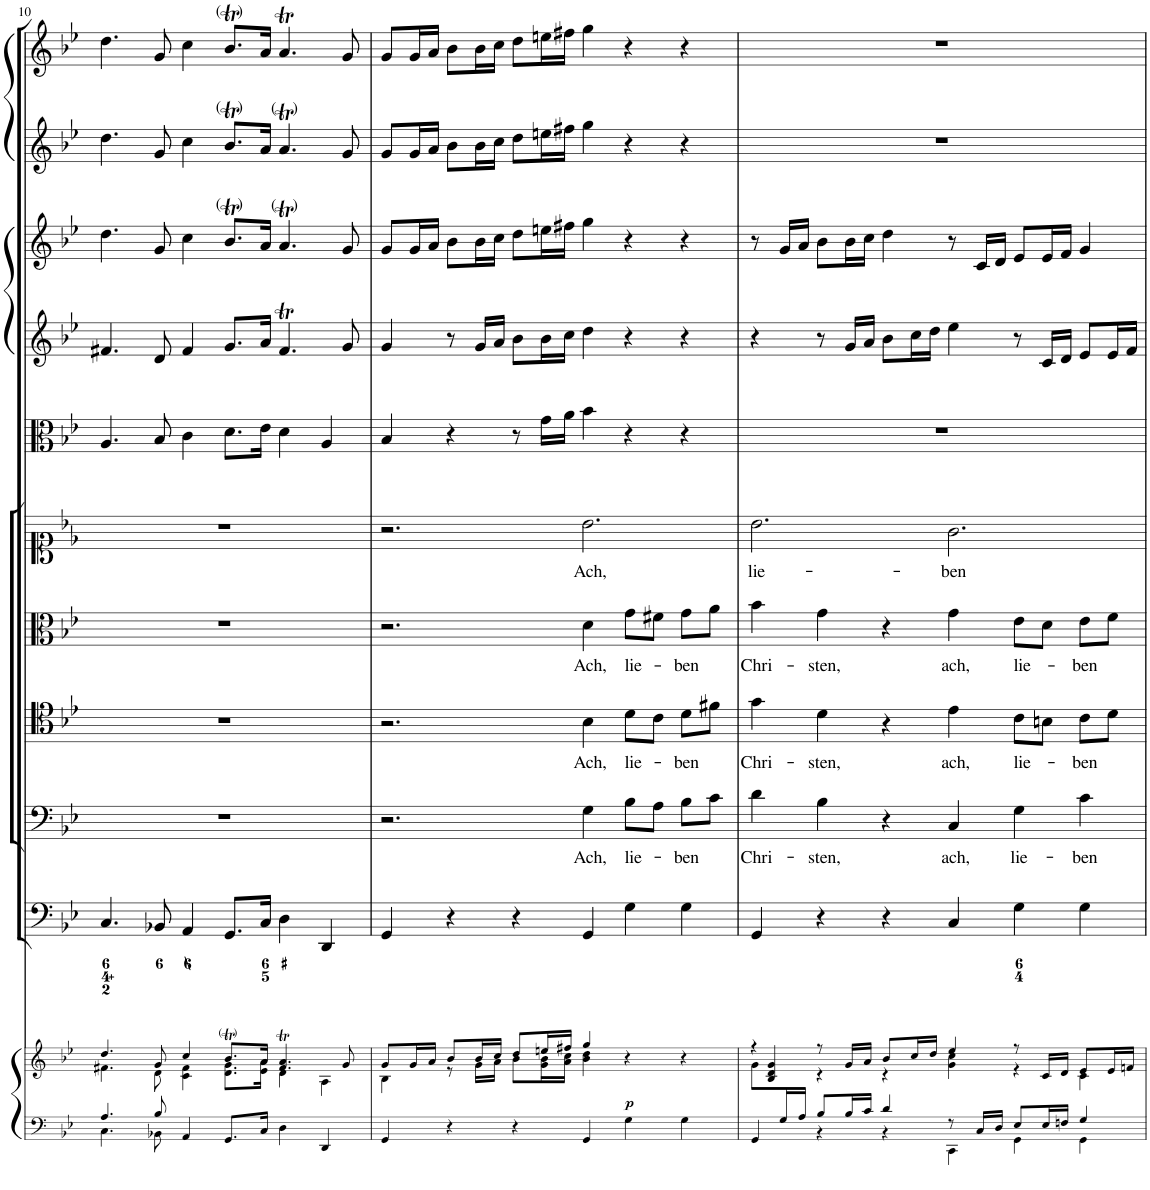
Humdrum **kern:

**kern	**kern	**dynam	**kern	**kern	**text	**kern	**text	**kern	**text	**kern	**text	**kern	**kern	**kern	**kern	**kern
*part11	*part11	*part11	*part10	*part9	*part9	*part8	*part8	*part7	*part7	*part6	*part6	*part5	*part4	*part3	*part2	*part1
*staff12	*staff11	*staff11/12	*staff10	*staff9	*staff9	*staff8	*staff8	*staff7	*staff7	*staff6	*staff6	*staff5	*staff4	*staff3	*staff2	*staff1
*I"Piano reduction	*	*	*I"Continuo	*I"Basso	*	*I"Tenore	*	*I"Alto	*	*I"Soprano Corno col Soprano	*	*I"Viola	*I"Violino II	*I"Violino I	*I"Oboe II	*I"Oboe I
*I'Pno	*	*	*	*	*	*	*	*	*	*	*	*I'Vla	*I'Vln	*I'Vln	*I'Ob	*I'Ob
!!LO:PB:g=z
*clefF4	*clefG2	*	*clefF4	*clefF4	*	*clefC4	*	*clefC3	*	*clefC1	*	*clefC3	*clefG2	*clefG2	*clefG2	*clefG2
*k[b-e-]	*k[b-e-]	*	*k[b-e-]	*k[b-e-]	*	*k[b-e-]	*	*k[b-e-]	*	*k[b-e-]	*	*k[b-e-]	*k[b-e-]	*k[b-e-]	*k[b-e-]	*k[b-e-]
*M6/4	*M6/4	*	*M6/4	*M6/4	*	*M6/4	*	*M6/4	*	*M6/4	*	*M6/4	*M6/4	*M6/4	*M6/4	*M6/4
=10	=10	=10	=10	=10	=10	=10	=10	=10	=10	=10	=10	=10	=10	=10	=10	=10
*^	*^	*	*	*	*	*	*	*	*	*	*	*	*	*	*	*
4.A/	4.C\	4.dd/	4.f#X\	.	4.C/	1.r	.	1.r	.	1.r	.	1.r	.	4.A/	4.f#X/	4.dd\	4.dd\	4.dd\
8B-/	8BB-X\	8g/	8d\	.	8BB-X/	.	.	.	.	.	.	.	.	8B-/	8d/	8g/	8g/	8g/
4AA/	1ryy	4cc/	4c\ 4f#\	.	4AA/	.	.	.	.	.	.	.	.	4c\	4f#/	4cc\	4cc\	4cc\
!	!	!	!	!	!	!	!	!	!	!	!	!	!	!	!	!	!	!LO:TX:a:t=(    )
!	!	!	!	!	!	!	!	!	!	!	!	!	!	!	!	!	!LO:TX:a:t=(    )	!
!	!	!	!	!	!	!	!	!	!	!	!	!	!	!	!	!LO:TX:a:t=(    )	!	!
!	!	!LO:TX:a:t=(    )	!	!	!	!	!	!	!	!	!	!	!	!	!	!	!	!
8.GG/L	.	8.b-T/L	8.d\ 8.g\L	.	8.GG/L	.	.	.	.	.	.	.	.	8.d\L	8.g/L	8.b-T/L	8.b-T/L	8.b-T/L
16C/Jk	.	16a/Jk	16e-\ 16a\Jk	.	16C/Jk	.	.	.	.	.	.	.	.	16e-\Jk	16a/Jk	16a/Jk	16a/Jk	16a/Jk
!	!	!	!	!	!	!	!	!	!	!	!	!	!	!	!	!	!LO:TX:a:t=(    )	!
!	!	!	!	!	!	!	!	!	!	!	!	!	!	!	!	!LO:TX:a:t=(    )	!	!
4D\	.	4.f#/T 4.a/T	4d\	.	4D\	.	.	.	.	.	.	.	.	4d\	4.f#t/	4.at/	4.at/	4.at/
4DD/	.	.	4A\	.	4DD/	.	.	.	.	.	.	.	.	4A/	.	.	.	.
.	.	8g/	.	.	.	.	.	.	.	.	.	.	.	.	8g/	8g/	8g/	8g/
*v	*v	*	*	*	*	*	*	*	*	*	*	*	*	*	*	*	*	*
=11	=11	=11	=11	=11	=11	=11	=11	=11	=11	=11	=11	=11	=11	=11	=11	=11	=11
4GG/	8g/L	4B-\	.	4GG/	2.r	.	2.r	.	2.r	.	2.r	.	4B-/	4g/	8g/L	8g/L	8g/L
.	16g/L	.	.	.	.	.	.	.	.	.	.	.	.	.	16g/L	16g/L	16g/L
.	16a/JJ	.	.	.	.	.	.	.	.	.	.	.	.	.	16a/JJ	16a/JJ	16a/JJ
4r	8b-/L	8r	.	4r	.	.	.	.	.	.	.	.	4r	8r	8b-\L	8b-\L	8b-\L
.	16b-/L	16g\LL	.	.	.	.	.	.	.	.	.	.	.	16g/LL	16b-\L	16b-\L	16b-\L
.	16cc/JJ	16a\JJ	.	.	.	.	.	.	.	.	.	.	.	16a/JJ	16cc\JJ	16cc\JJ	16cc\JJ
4r	8dd/L	8b-\L	.	4r	.	.	.	.	.	.	.	.	8r	8b-\L	8dd\L	8dd\L	8dd\L
.	16een/L	16g\ 16b-\L	.	.	.	.	.	.	.	.	.	.	16g\LL	16b-\L	16een\L	16een\L	16een\L
.	16ff#X/JJ	16a\ 16cc\JJ	.	.	.	.	.	.	.	.	.	.	16a\JJ	16cc\JJ	16ff#X\JJ	16ff#X\JJ	16ff#X\JJ
!	!	!	!	!	!	!LO:LY:b	!	!LO:LY:b	!	!LO:LY:b	!	!LO:LY:b	!	!	!	!	!
4GG/	4gg/	4b-\ 4dd\	.	4GG/	4G\	Ach,	4B-\	Ach,	4d\	Ach,	2.b-\	Ach,	4b-\	4dd\	4gg\	4gg\	4gg\
!	!	!	!LO:DY:b	!	!	!LO:LY:b	!	!LO:LY:b	!	!LO:LY:b	!	!	!	!	!	!	!
4G\	4r	4ryy	p	4G\	8B-\L	lie-	8d\L	lie-	8g\L	lie-	.	.	4r	4r	4r	4r	4r
.	.	.	.	.	8A\J	.	8c\J	.	8f#X\J	.	.	.	.	.	.	.	.
!	!	!	!	!	!	!LO:LY:b	!	!LO:LY:b	!	!LO:LY:b	!	!	!	!	!	!	!
4G\	4r	4ryy	.	4G\	8B-\L	-ben	8d\L	-ben	8g\L	-ben	.	.	4r	4r	4r	4r	4r
.	.	.	.	.	8c\J	.	8f#X\J	.	8a\J	.	.	.	.	.	.	.	.
=12	=12	=12	=12	=12	=12	=12	=12	=12	=12	=12	=12	=12	=12	=12	=12	=12	=12
*^	*	*^	*	*	*	*	*	*	*	*	*	*	*	*	*	*	*
!	!	!	!	!	!	!	!	!LO:LY:b	!	!LO:LY:b	!	!LO:LY:b	!	!LO:LY:b	!	!	!	!	!
8ryy	4GG/	4r	4B-/ 4d/ 4g/	8g\L	.	4GG/	4d\	Chri-	4g\	Chri-	4b-\	Chri-	2.b-\	lie-	1.r	4r	8r	1.r	1.r
16G/L	.	.	.	1ryy	.	.	.	.	.	.	.	.	.	.	.	.	16g/LL	.	.
16A/JJ	.	.	.	.	.	.	.	.	.	.	.	.	.	.	.	.	16a/JJ	.	.
!	!	!	!	!	!	!	!	!LO:LY:b	!	!LO:LY:b	!	!LO:LY:b	!	!	!	!	!	!	!
8B-/L	4r	8r	4r	.	.	4r	4B-\	-sten,	4d\	-sten,	4g\	-sten,	.	.	.	8r	8b-\L	.	.
16B-/L	.	16g/LL	.	.	.	.	.	.	.	.	.	.	.	.	.	16g/LL	16b-\L	.	.
16c/JJ	.	16a/JJ	.	.	.	.	.	.	.	.	.	.	.	.	.	16a/JJ	16cc\JJ	.	.
4d/	4r	8b-/L	4r	.	.	4r	4r	.	4r	.	4r	.	.	.	.	8b-\L	4dd\	.	.
.	.	16cc/L	.	.	.	.	.	.	.	.	.	.	.	.	.	16cc\L	.	.	.
.	.	16dd/JJ	.	.	.	.	.	.	.	.	.	.	.	.	.	16dd\JJ	.	.	.
!	!	!	!	!	!	!	!	!LO:LY:b	!	!LO:LY:b	!	!LO:LY:b	!	!LO:LY:b	!	!	!	!	!
8r	4CC\	4ee-/	4g\ 4cc\	.	.	4C/	4C/	ach,	4e-\	ach,	4g\	ach,	2.g\	-ben	.	4ee-\	8r	.	.
16C/LL	.	.	.	.	.	.	.	.	.	.	.	.	.	.	.	.	16c/LL	.	.
16D/JJ	.	.	.	.	.	.	.	.	.	.	.	.	.	.	.	.	16d/JJ	.	.
!	!	!	!	!	!	!	!	!LO:LY:b	!	!LO:LY:b	!	!LO:LY:b	!	!	!	!	!	!	!
8E-/L	4GG\	8r	4r	.	.	4G\	4G\	lie-	8c\L	lie-	8e-\L	lie-	.	.	.	8r	8e-/L	.	.
16E-/L	.	16c/LL	.	4.ryy	.	.	.	.	8Bn\J	.	8d\J	.	.	.	.	16c/LL	16e-/L	.	.
16Fn/JJ	.	16d/JJ	.	.	.	.	.	.	.	.	.	.	.	.	.	16d/JJ	16f/JJ	.	.
!	!	!	!	!	!	!	!	!LO:LY:b	!	!LO:LY:b	!	!LO:LY:b	!	!	!	!	!	!	!
4G/	4GG\	8e-/L	4c\	.	.	4G\	4c\	-ben	8c\L	-ben	8e-\L	-ben	.	.	.	8e-/L	4g/	.	.
.	.	16e-/L	.	.	.	.	.	.	8d\J	.	8f\J	.	.	.	.	16e-/L	.	.	.
.	.	16fn/JJ	.	.	.	.	.	.	.	.	.	.	.	.	.	16f/JJ	.	.	.
*v	*v	*	*	*	*	*	*	*	*	*	*	*	*	*	*	*	*	*	*
*	*v	*v	*v	*	*	*	*	*	*	*	*	*	*	*	*	*	*	*
=	=	=	=	=	=	=	=	=	=	=	=	=	=	=	=	=
*-	*-	*-	*-	*-	*-	*-	*-	*-	*-	*-	*-	*-	*-	*-	*-	*-
